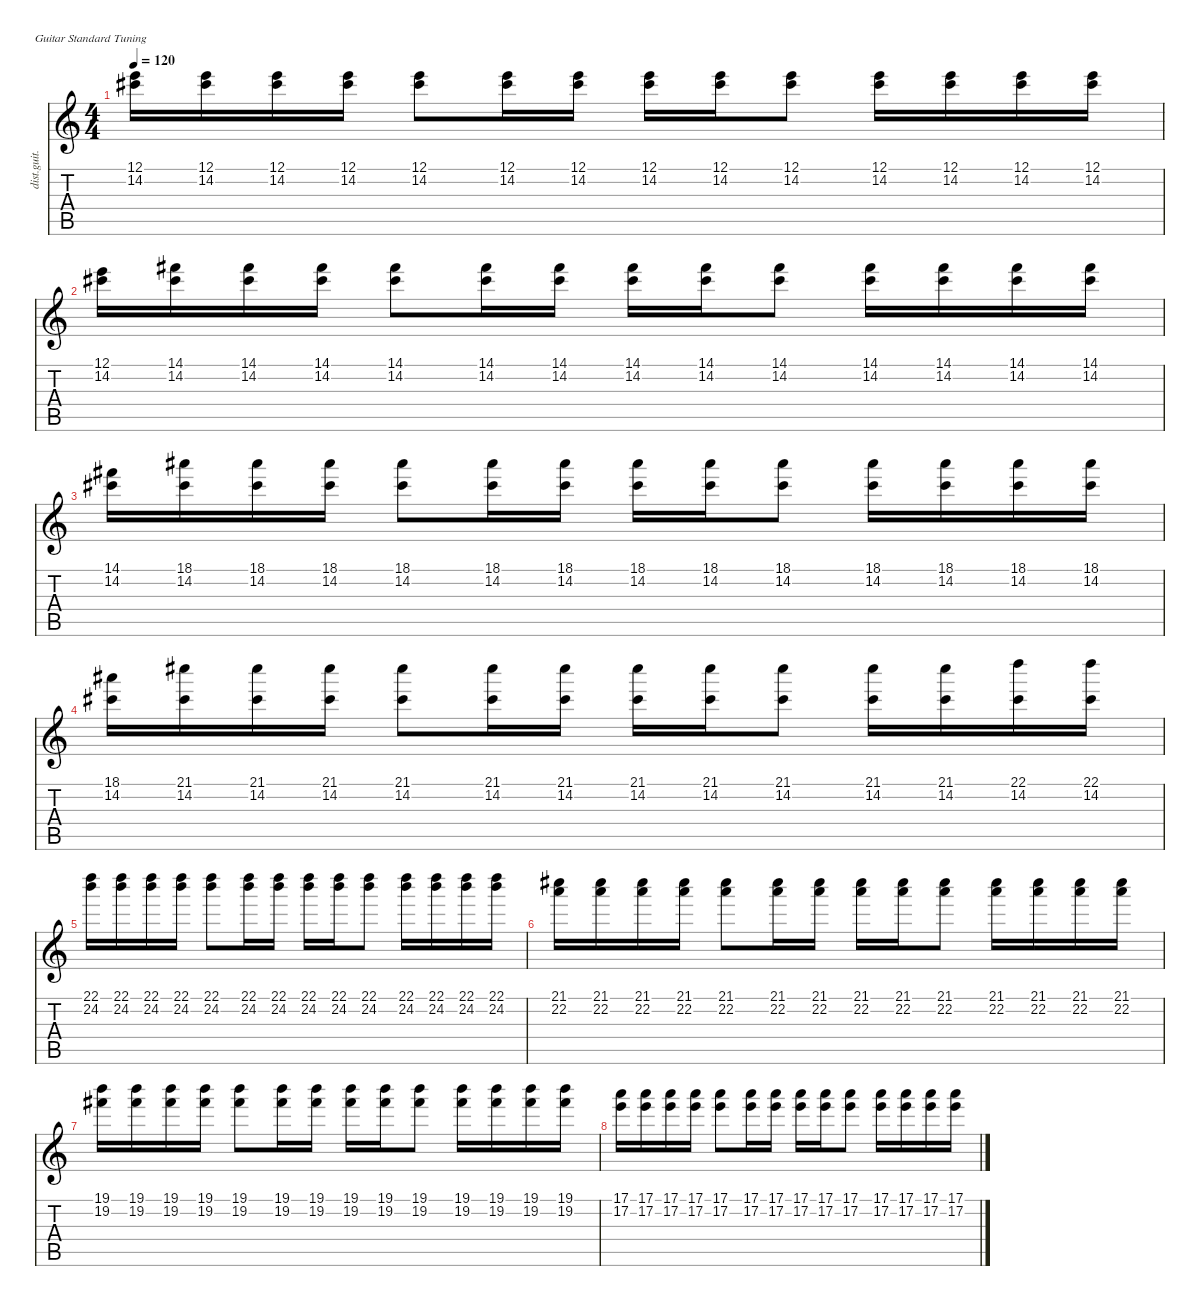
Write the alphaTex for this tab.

\defaultSystemsLayout 4
\hideDynamics
\bracketExtendMode nobrackets
\otherSystemsTrackNameOrientation horizontal
\track ("(octave effect)" "dist.guit.") {instrument distortionguitar}
\staff {score tabs}
\tuning (E4 B3 G3 D3 A2 E2)
\ts (4 4)
\tempo 120
\clef g2
\ks c
(12.1 14.2{acc #}).16{dy f} (12.1 14.2{acc #}).16 (12.1 14.2{acc #}).16 (12.1 14.2{acc #}).16 (12.1 14.2{acc #}).8 (12.1 14.2{acc #}).16 (12.1 14.2{acc #}).16 (12.1 14.2{acc #}).16 (12.1 14.2{acc #}).16 (12.1 14.2{acc #}).8 (12.1 14.2{acc #}).16 (12.1 14.2{acc #}).16 (12.1 14.2{acc #}).16 (12.1 14.2{acc #}).16 |
(12.1 14.2{acc #}).16 (14.1{acc #} 14.2{acc #}).16 (14.1{acc #} 14.2{acc #}).16 (14.1{acc #} 14.2{acc #}).16 (14.1{acc #} 14.2{acc #}).8 (14.1{acc #} 14.2{acc #}).16 (14.1{acc #} 14.2{acc #}).16 (14.1{acc #} 14.2{acc #}).16 (14.1{acc #} 14.2{acc #}).16 (14.1{acc #} 14.2{acc #}).8 (14.1{acc #} 14.2{acc #}).16 (14.1{acc #} 14.2{acc #}).16 (14.1{acc #} 14.2{acc #}).16 (14.1{acc #} 14.2{acc #}).16 |
(14.1{acc #} 14.2{acc #}).16 (18.1{acc #} 14.2{acc #}).16 (18.1{acc #} 14.2{acc #}).16 (18.1{acc #} 14.2{acc #}).16 (18.1{acc #} 14.2{acc #}).8 (18.1{acc #} 14.2{acc #}).16 (18.1{acc #} 14.2{acc #}).16 (18.1{acc #} 14.2{acc #}).16 (18.1{acc #} 14.2{acc #}).16 (18.1{acc #} 14.2{acc #}).8 (18.1{acc #} 14.2{acc #}).16 (18.1{acc #} 14.2{acc #}).16 (18.1{acc #} 14.2{acc #}).16 (18.1{acc #} 14.2{acc #}).16 |
(18.1{acc #} 14.2{acc #}).16 (21.1{acc #} 14.2{acc #}).16 (21.1{acc #} 14.2{acc #}).16 (21.1{acc #} 14.2{acc #}).16 (21.1{acc #} 14.2{acc #}).8 (21.1{acc #} 14.2{acc #}).16 (21.1{acc #} 14.2{acc #}).16 (21.1{acc #} 14.2{acc #}).16 (21.1{acc #} 14.2{acc #}).16 (21.1{acc #} 14.2{acc #}).8 (21.1{acc #} 14.2{acc #}).16 (21.1{acc #} 14.2{acc #}).16 (22.1 14.2{acc #}).16 (22.1 14.2{acc #}).16 |
(22.1 24.2).16 (22.1 24.2).16 (22.1 24.2).16 (22.1 24.2).16 (22.1 24.2).8 (22.1 24.2).16 (22.1 24.2).16 (22.1 24.2).16 (22.1 24.2).16 (22.1 24.2).8 (22.1 24.2).16 (22.1 24.2).16 (22.1 24.2).16 (22.1 24.2).16 |
(21.1{acc #} 22.2).16 (21.1{acc #} 22.2).16 (21.1{acc #} 22.2).16 (21.1{acc #} 22.2).16 (21.1{acc #} 22.2).8 (21.1{acc #} 22.2).16 (21.1{acc #} 22.2).16 (21.1{acc #} 22.2).16 (21.1{acc #} 22.2).16 (21.1{acc #} 22.2).8 (21.1{acc #} 22.2).16 (21.1{acc #} 22.2).16 (21.1{acc #} 22.2).16 (21.1{acc #} 22.2).16 |
(19.1 19.2{acc #}).16 (19.1 19.2{acc #}).16 (19.1 19.2{acc #}).16 (19.1 19.2{acc #}).16 (19.1 19.2{acc #}).8 (19.1 19.2{acc #}).16 (19.1 19.2{acc #}).16 (19.1 19.2{acc #}).16 (19.1 19.2{acc #}).16 (19.1 19.2{acc #}).8 (19.1 19.2{acc #}).16 (19.1 19.2{acc #}).16 (19.1 19.2{acc #}).16 (19.1 19.2{acc #}).16 |
(17.1 17.2).16 (17.1 17.2).16 (17.1 17.2).16 (17.1 17.2).16 (17.1 17.2).8 (17.1 17.2).16 (17.1 17.2).16 (17.1 17.2).16 (17.1 17.2).16 (17.1 17.2).8 (17.1 17.2).16 (17.1 17.2).16 (17.1 17.2).16 (17.1 17.2).16
